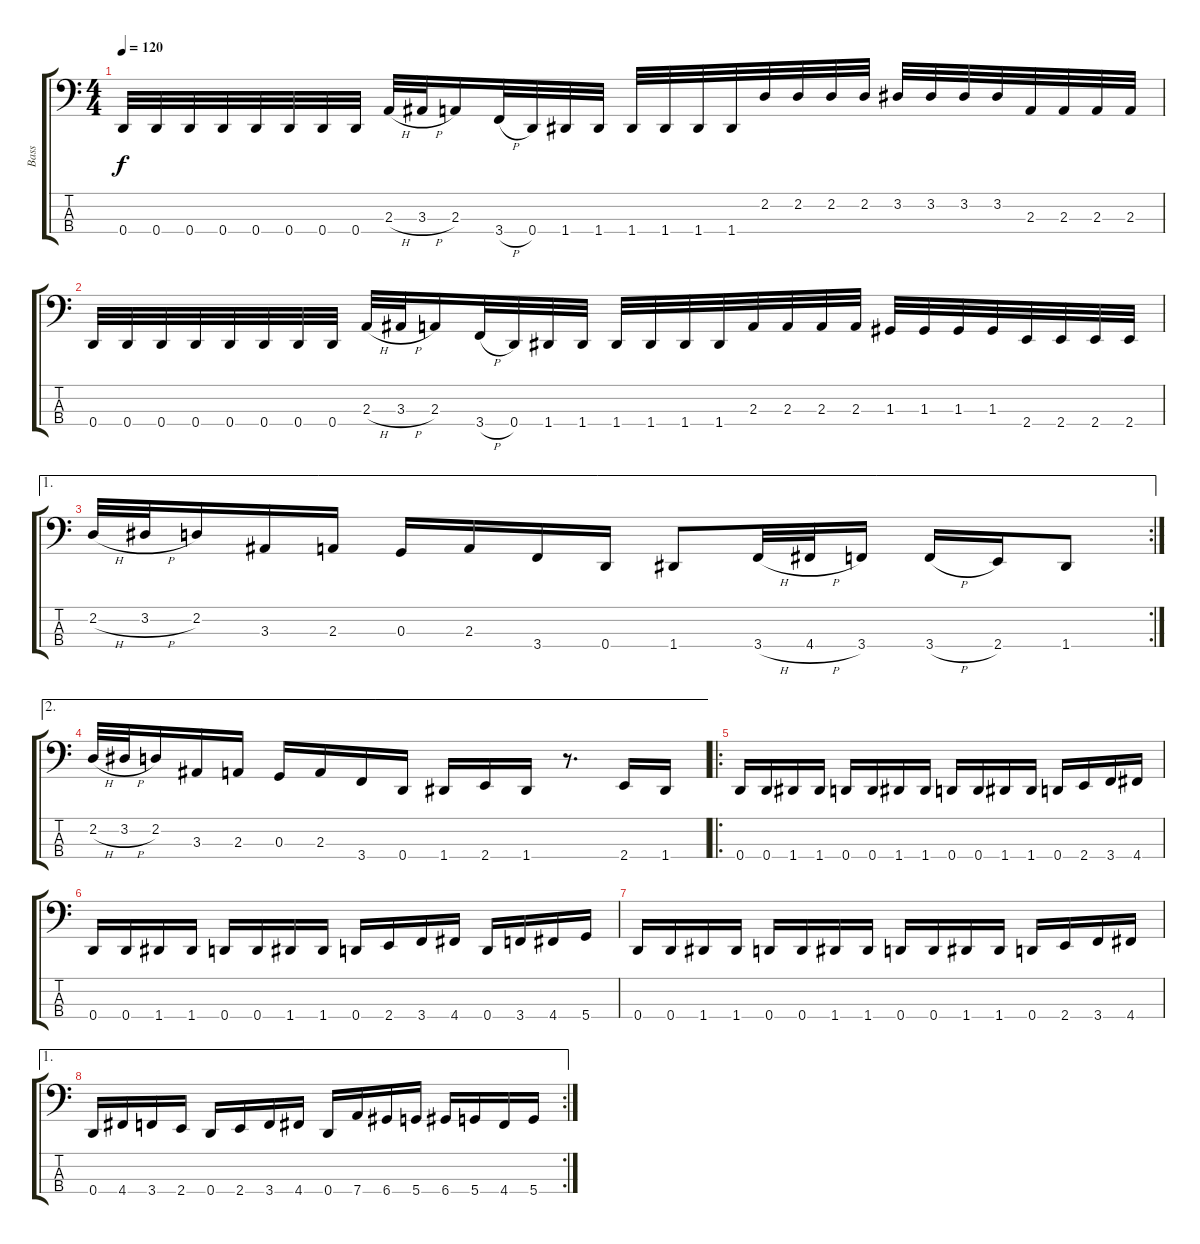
\track ("Bass" "Bass") {instrument electricbassfinger}
\staff {score tabs}
\tuning (F2 C2 G1 D1) {hide}
\ts (4 4)
\tempo 120
\clef f4
\ks c
0.4.32{dy f} 0.4.32 0.4.32 0.4.32 0.4.32 0.4.32 0.4.32 0.4.32 2.3{h}.32 3.3{h}.32 2.3.16 3.4{h}.32 0.4.32 1.4.32 1.4.32 1.4.32 1.4.32 1.4.32 1.4.32 2.2.32 2.2.32 2.2.32 2.2.32 3.2.32 3.2.32 3.2.32 3.2.32 2.3.32 2.3.32 2.3.32 2.3.32 |
0.4.32 0.4.32 0.4.32 0.4.32 0.4.32 0.4.32 0.4.32 0.4.32 2.3{h}.32 3.3{h}.32 2.3.16 3.4{h}.32 0.4.32 1.4.32 1.4.32 1.4.32 1.4.32 1.4.32 1.4.32 2.3.32 2.3.32 2.3.32 2.3.32 1.3.32 1.3.32 1.3.32 1.3.32 2.4.32 2.4.32 2.4.32 2.4.32 |
\ae 1
\rc 2
2.2{h}.32 3.2{h}.32 2.2.16 3.3.16 2.3.16 0.3.16 2.3.16 3.4.16 0.4.16 1.4.8 3.4{h}.32 4.4{h}.32 3.4.16 3.4{h}.16 2.4.16 1.4.8 |
\ae 2
2.2{h}.32 3.2{h}.32 2.2.16 3.3.16 2.3.16 0.3.16 2.3.16 3.4.16 0.4.16 1.4.16 2.4.16 1.4.16 r.8{d} 2.4.16 1.4.16 |
\ro
0.4.16 0.4.16 1.4.16 1.4.16 0.4.16 0.4.16 1.4.16 1.4.16 0.4.16 0.4.16 1.4.16 1.4.16 0.4.16 2.4.16 3.4.16 4.4.16 |
0.4.16 0.4.16 1.4.16 1.4.16 0.4.16 0.4.16 1.4.16 1.4.16 0.4.16 2.4.16 3.4.16 4.4.16 0.4.16 3.4.16 4.4.16 5.4.16 |
0.4.16 0.4.16 1.4.16 1.4.16 0.4.16 0.4.16 1.4.16 1.4.16 0.4.16 0.4.16 1.4.16 1.4.16 0.4.16 2.4.16 3.4.16 4.4.16 |
\ae 1
\rc 2
0.4.16 4.4.16 3.4.16 2.4.16 0.4.16 2.4.16 3.4.16 4.4.16 0.4.16 7.4.16 6.4.16 5.4.16 6.4.16 5.4.16 4.4.16 5.4.16
